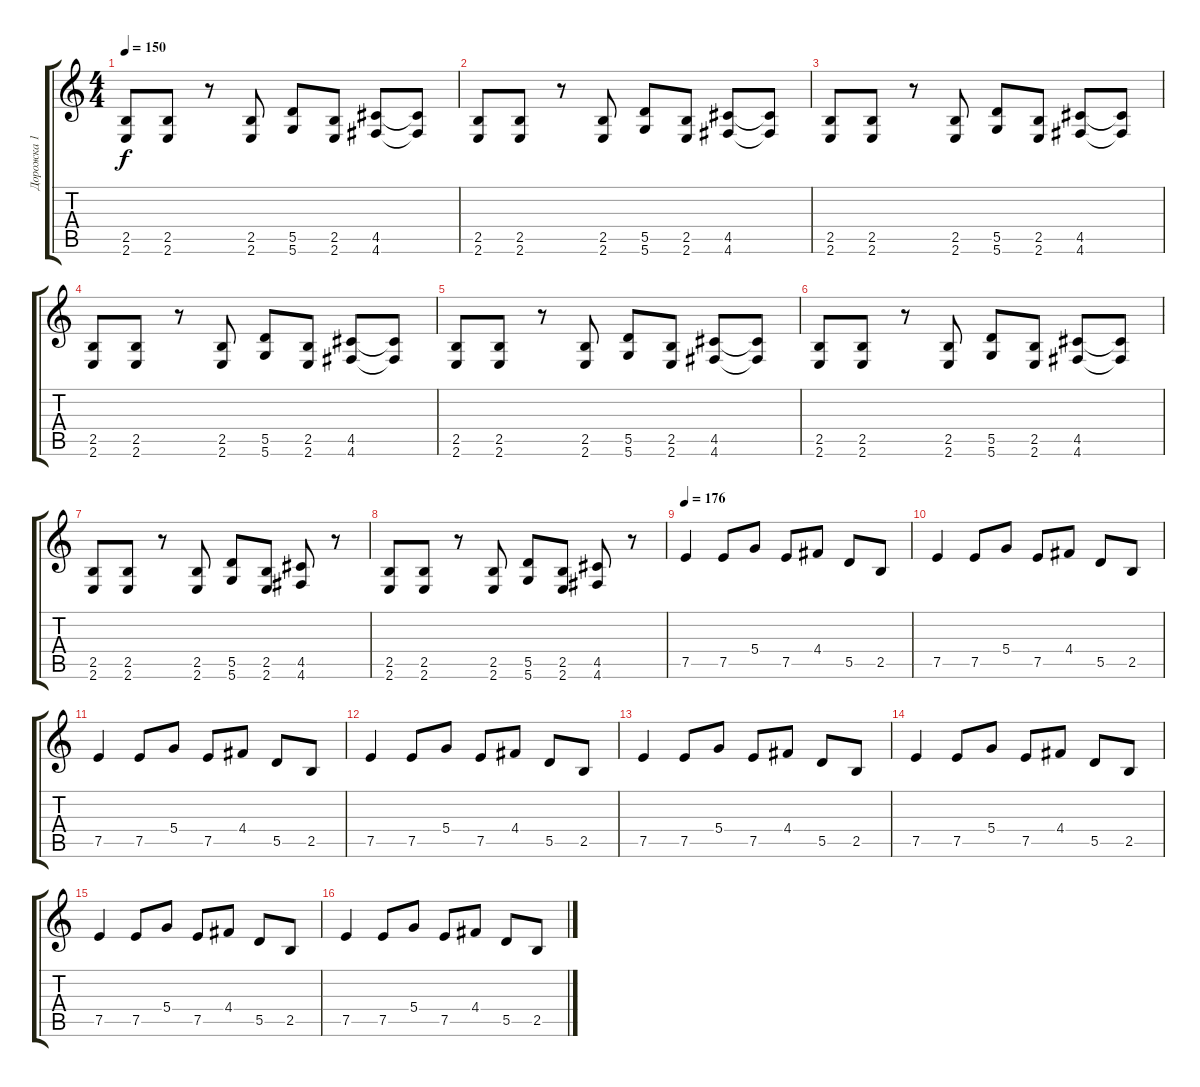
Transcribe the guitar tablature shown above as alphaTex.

\track ("Дорожка 1" "Дорожка 1") {instrument distortionguitar}
\staff {score tabs}
\tuning (E4 B3 G3 D3 A2 D2) {hide}
\ts (4 4)
\tempo 150
\clef g2
\ks c
(2.5 2.6).8{dy f} (2.5 2.6).8 r.8 (2.5 2.6).8 (5.5 5.6).8 (2.5 2.6).8 (4.5 4.6).8 (4.5{t} 4.6{t}).8 |
(2.5 2.6).8 (2.5 2.6).8 r.8 (2.5 2.6).8 (5.5 5.6).8 (2.5 2.6).8 (4.5 4.6).8 (4.5{t} 4.6{t}).8 |
(2.5 2.6).8 (2.5 2.6).8 r.8 (2.5 2.6).8 (5.5 5.6).8 (2.5 2.6).8 (4.5 4.6).8 (4.5{t} 4.6{t}).8 |
(2.5 2.6).8 (2.5 2.6).8 r.8 (2.5 2.6).8 (5.5 5.6).8 (2.5 2.6).8 (4.5 4.6).8 (4.5{t} 4.6{t}).8 |
(2.5 2.6).8 (2.5 2.6).8 r.8 (2.5 2.6).8 (5.5 5.6).8 (2.5 2.6).8 (4.5 4.6).8 (4.5{t} 4.6{t}).8 |
(2.5 2.6).8 (2.5 2.6).8 r.8 (2.5 2.6).8 (5.5 5.6).8 (2.5 2.6).8 (4.5 4.6).8 (4.5{t} 4.6{t}).8 |
(2.5 2.6).8 (2.5 2.6).8 r.8 (2.5 2.6).8 (5.5 5.6).8 (2.5 2.6).8 (4.5 4.6).8 r.8 |
(2.5 2.6).8 (2.5 2.6).8 r.8 (2.5 2.6).8 (5.5 5.6).8 (2.5 2.6).8 (4.5 4.6).8 r.8 |
\tempo 176
7.5.4 7.5.8 5.4.8 7.5.8 4.4.8 5.5.8 2.5.8 |
7.5.4 7.5.8 5.4.8 7.5.8 4.4.8 5.5.8 2.5.8 |
7.5.4 7.5.8 5.4.8 7.5.8 4.4.8 5.5.8 2.5.8 |
7.5.4 7.5.8 5.4.8 7.5.8 4.4.8 5.5.8 2.5.8 |
7.5.4 7.5.8 5.4.8 7.5.8 4.4.8 5.5.8 2.5.8 |
7.5.4 7.5.8 5.4.8 7.5.8 4.4.8 5.5.8 2.5.8 |
7.5.4 7.5.8 5.4.8 7.5.8 4.4.8 5.5.8 2.5.8 |
7.5.4 7.5.8 5.4.8 7.5.8 4.4.8 5.5.8 2.5.8
